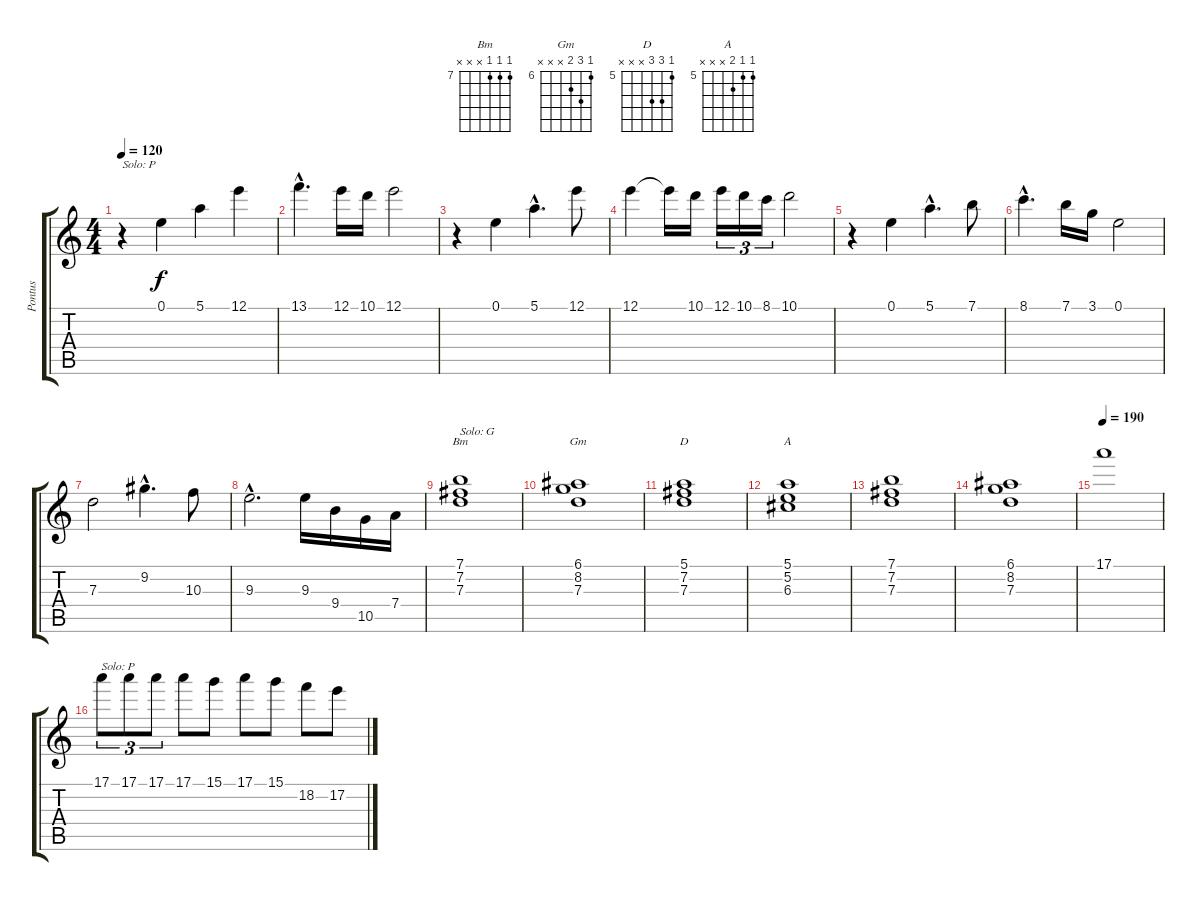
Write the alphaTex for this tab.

\track ("Pontus" "Pontus") {instrument distortionguitar}
\staff {score tabs}
\tuning (E4 B3 G3 D3 A2 E2) {hide}
\chord ("Bm" 7 7 7 x x x) {firstfret 7}
\chord ("Gm" 6 8 7 x x x) {firstfret 6}
\chord ("D" 5 7 7 x x x) {firstfret 5}
\chord ("A" 5 5 6 x x x) {firstfret 5}
\ts (4 4)
\tempo 120
\clef g2
\ks c
r.4{txt "Solo: P" dy f} 0.1.4 5.1.4 12.1.4 |
13.1{hac}.4{d} 12.1.16 10.1.16 12.1.2 |
r.4 0.1.4 5.1{hac}.4{d} 12.1.8 |
12.1.4 12.1{t}.16 10.1.16 12.1.16{tu (3 2)} 10.1.16{tu (3 2)} 8.1.16{tu (3 2)} 10.1.2 |
r.4 0.1.4 5.1{hac}.4{d} 7.1.8 |
8.1{hac}.4{d} 7.1.16 3.1.16 0.1.2 |
7.3.2 9.2{hac}.4{d} 10.3.8 |
9.3{hac}.2{d} 9.3.16 9.4.16 10.5.16 7.4.16 |
(7.1 7.2 7.3).1{ch "Bm" txt "Solo: G"} |
(6.1 8.2 7.3).1{ch "Gm"} |
(5.1 7.2 7.3).1{ch "D"} |
(5.1 5.2 6.3).1{ch "A"} |
(7.1 7.2 7.3).1 |
(6.1 8.2 7.3).1 |
\tempo 190
17.1.1 |
17.1.8{tu (3 2) txt "Solo: P"} 17.1.8{tu (3 2)} 17.1.8{tu (3 2)} 17.1.8 15.1.8 17.1.8 15.1.8 18.2.8 17.2.8
